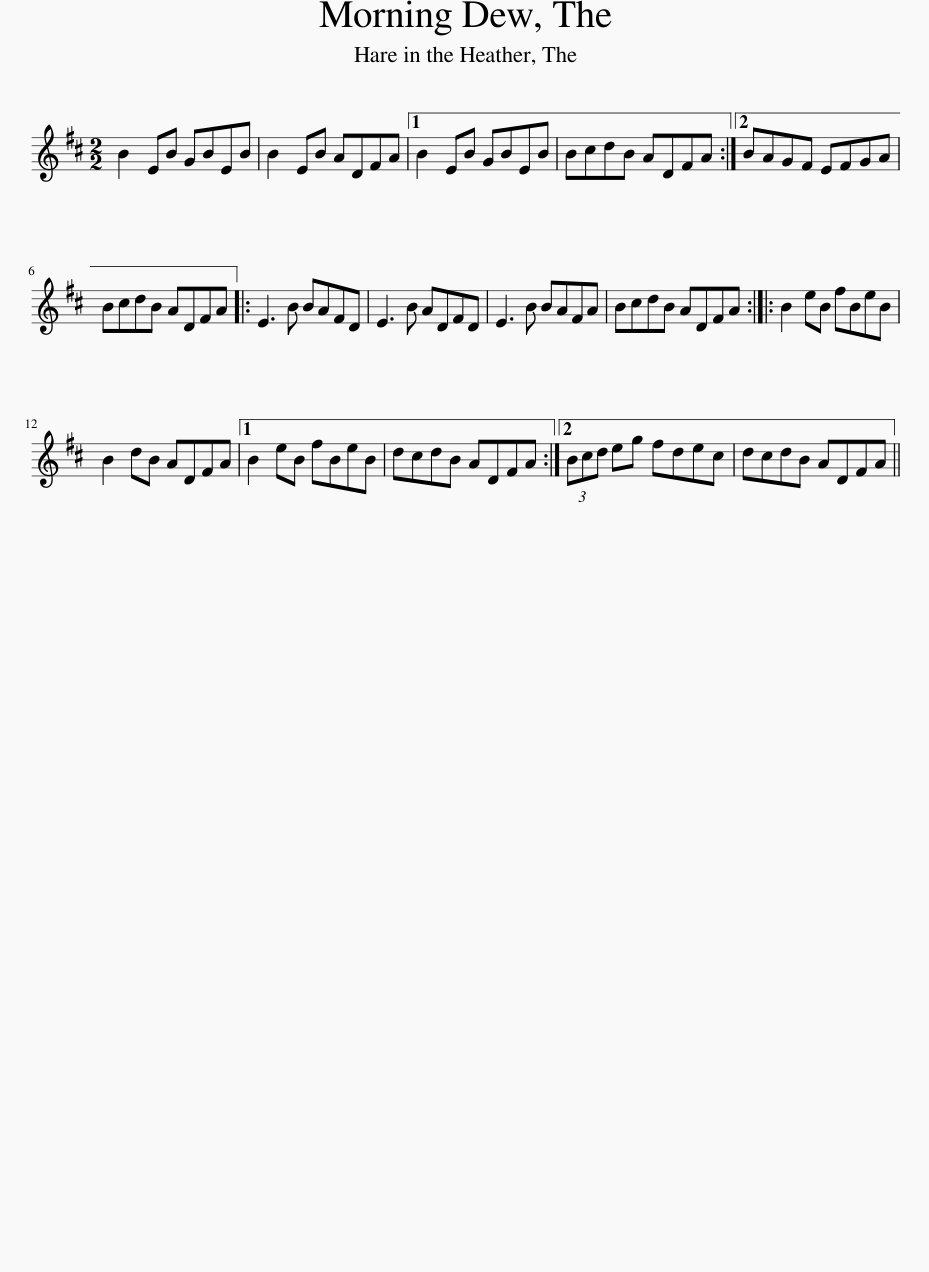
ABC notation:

X:1
L:1/8
M:2/2
I:linebreak $
K:D
V:1 treble
V:1
 B2 EB GBEB | B2 EB ADFA |1 B2 EB GBEB | BcdB ADFA :|2 BAGF EFGA |$ %5
 BcdB ADFA |: E3 B BAFD | E3 B ADFD | E3 B BAFA | BcdB ADFA :: %10
 B2 eB fBeB |$ B2 dB ADFA |1 B2 eB fBeB | dcdB ADFA :|2 (3Bcd eg fdec | %15
 dcdB ADFA || %16
